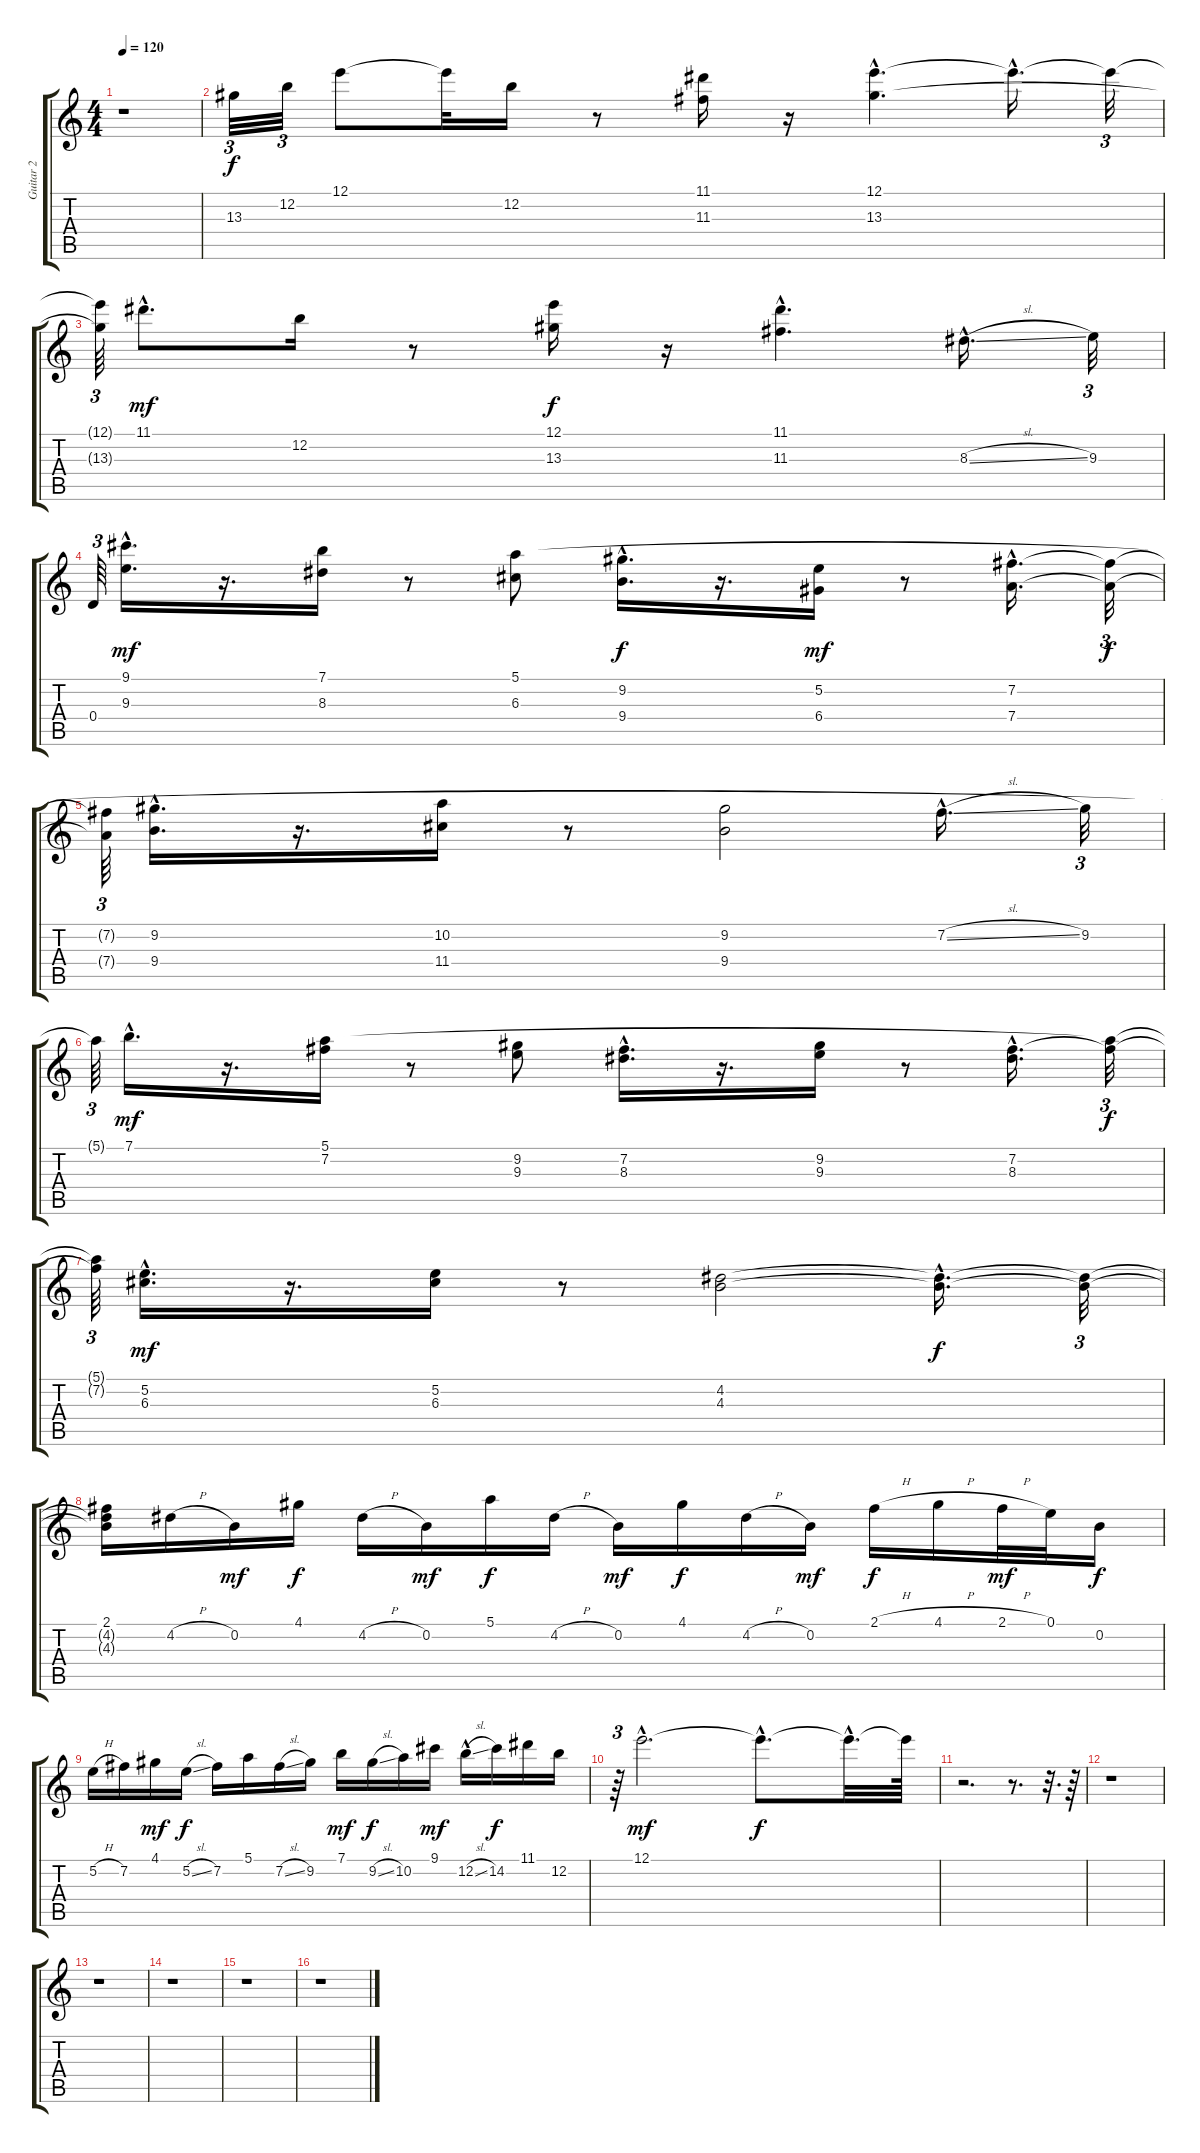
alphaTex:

\track ("Guitar 2" "Guitar 2") {instrument acousticguitarsteel}
\staff {score tabs}
\tuning (E4 B3 G3 D3 A2 E2) {hide}
\ts (4 4)
\tempo 120
\clef g2
\ks c
r.1{dy f} |
13.3.32{tu (3 2)} 12.2.32{tu (3 2)} 12.1.8 12.1{t}.32 12.2.16 r.8 (11.1 11.3).16 r.16 (12.1{hac} 13.3{hac}).4{d} 12.1{hac t}.16{d} 12.1{t}.32{tu (3 2)} |
(12.1{t} 13.3{t}).64{tu (3 2)} 11.1{hac}.8{d dy mf} 12.2.16 r.8 (12.1 13.3).16{dy f} r.16 (11.1{hac} 11.3{hac}).4{d} 8.3{sl hac}.16{d} 9.3.32{tu (3 2)} |
0.4.64{tu (3 2)} (9.1{hac} 9.3{hac}).16{d dy mf} r.16{d} (7.1 8.3).16 r.8 (5.1 6.3).8 (9.2{hac} 9.4{hac}).16{d dy f} r.16{d} (5.2 6.4).16{dy mf} r.8 (7.2{hac} 7.4{hac}).16{d} (7.2{t} 7.4{t}).32{tu (3 2) dy f} |
(7.2{t} 7.4{t}).64{tu (3 2)} (9.2{hac} 9.4{hac}).16{d} r.16{d} (10.2 11.4).16 r.8 (9.2 9.4).2 7.2{sl hac}.16{d} 9.2.32{tu (3 2)} |
5.1{t}.64{tu (3 2)} 7.1{hac}.16{d dy mf} r.16{d} (5.1 7.2).16 r.8 (9.2 9.3).8 (7.2{hac} 8.3{hac}).16{d} r.16{d} (9.2 9.3).16 r.8 (7.2{hac} 8.3{hac}).16{d} (5.1{t} 7.2{t}).32{tu (3 2) dy f} |
(5.1{t} 7.2{t}).64{tu (3 2)} (5.2{hac} 6.3{hac}).16{d dy mf} r.16{d} (5.2 6.3).16 r.8 (4.2 4.3).2 (4.2{hac t} 4.3{hac t}).16{d dy f} (4.2{t} 4.3{t}).32{tu (3 2)} |
(2.1 4.2{t} 4.3{t}).16 4.2{h}.16 0.2.16{dy mf} 4.1.16{dy f} 4.2{h}.16 0.2.16{dy mf} 5.1.16{dy f} 4.2{h}.16 0.2.16{dy mf} 4.1.16{dy f} 4.2{h}.16 0.2.16{dy mf} 2.1{h}.16{dy f} 4.1{h}.16 2.1{h}.32{dy mf} 0.1.32 0.2.16{dy f} |
5.2{h}.16 7.2.16 4.1.16{dy mf} 5.2{sl}.16{dy f} 7.2.16 5.1.16 7.2{sl}.16 9.2.16 7.1.16{dy mf} 9.2{sl}.16{dy f} 10.2.16 9.1.16{dy mf} 12.2{sl hac}.16 14.2.16{dy f} 11.1.16 12.2.16 |
r.64{tu (3 2)} 12.1{hac}.2{d dy mf} 12.1{hac t}.8{d dy f} 12.1{hac t}.32{d} 12.1{t}.64 |
r.2{d} r.8{d} r.32{d} r.64 |
r.1 |
r.1 |
r.1 |
r.1 |
r.1
